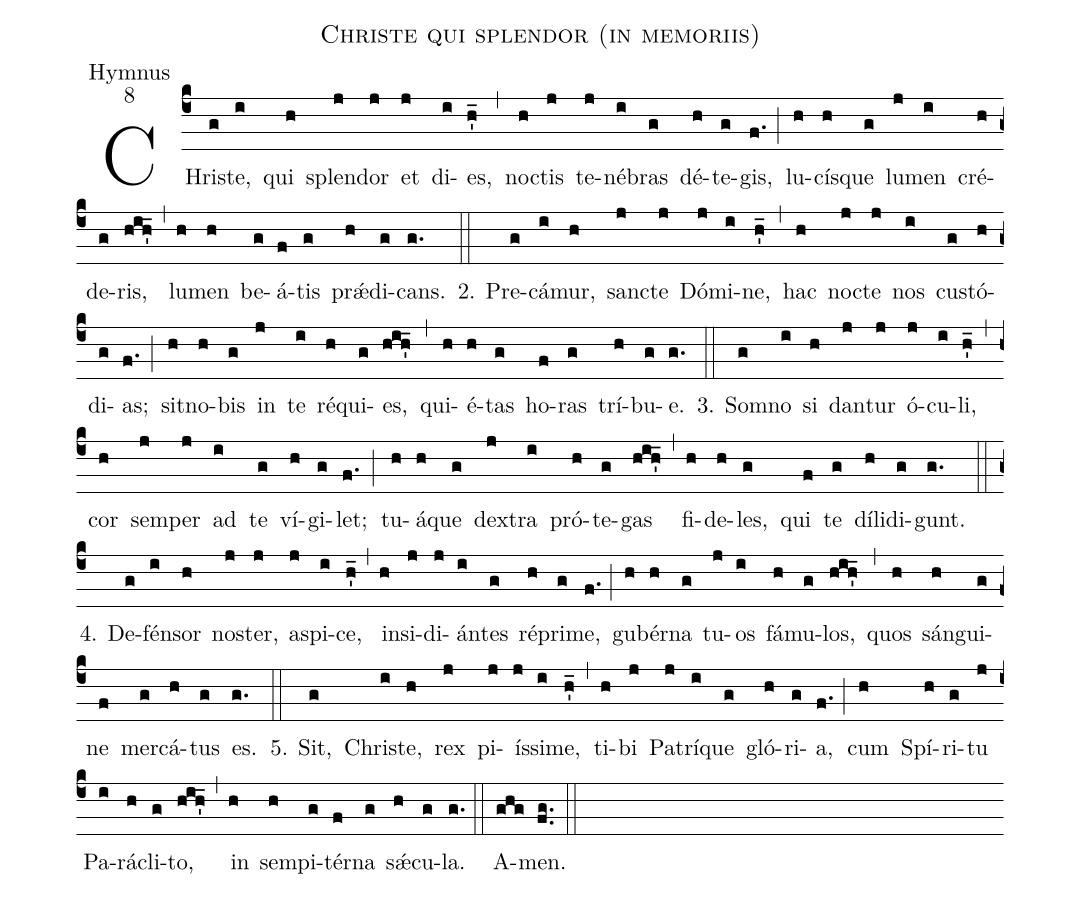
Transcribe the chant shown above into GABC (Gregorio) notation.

name:Christe qui splendor (in memoriis);
office-part:Hymnus;
mode:8;
%%
(c4) CHris(g)te,(i) qui(h) splen(j)dor(j) et(j) di(i)es,(h_') (,)
noc(h)tis(j) te(j)né(i)bras(g) dé(h)te(g)gis,(f.) (;)
lu(h)cís(h)que(g) lu(j)men(i) cré(h)de(g)ris,(h!i!h'_) (,)
lu(h)men(h) be(g)á(f)tis(g) pr<sp>'æ</sp>(h)di(g)cans.(g.) (::)
2. Pre(g)cá(i)mur,(h) san(j)cte(j) Dó(j)mi(i)ne,(h_') (,)
hac(h) noc(j)te(j) nos(i) cus(g)tó(h)di(g)as;(f.) (;)
sit(h)no(h)bis(g) in(j) te(i) ré(h)qui(g)es,(h!i!h'_) (,)
qui(h)é(h)tas(g) ho(f)ras(g) trí(h)bu(g)e.(g.) (::)

3. So(g)mno(i) si(h) dan(j)tur(j) ó(j)cu(i)li,(h_') (,)
cor(h) sem(j)per(j) ad(i) te(g) ví(h)gi(g)let;(f.) (;)
tu(h)á(h)que(g) dex(j)tra(i) pró(h)te(g)gas(h!i!h'_) (,)
fi(h)de(h)les,(g) qui(f) te(g) díli(h)di(g)gunt.(g.) (::)

4. De(g)fén(i)sor(h) nos(j)ter,(j) as(j)pi(i)ce,(h_') (,)
in(h)si(j)di(j)án(i)tes(g) ré(h)pri(g)me,(f.) (;)
gu(h)bér(h)na(g) tu(j)os(i) fá(h)mu(g)los,(h!i!h'_) (,)
quos(h) sán(h)gui(g)ne(f) mer(g)cá(h)tus(g) es.(g.) (::)

5. Sit,(g) Chris(i)te,(h) rex(j) pi(j)í(j)ssi(i)me,(h_') (,)
ti(h)bi(j) Pa(j)trí(i)que(g) gló(h)ri(g)a,(f.) (;)
cum(h) Spí(h)ri(g)tu(j) Pa(i)rá(h)cli(g)to,(h!i!h'_) (,)
in(h) sem(h)pi(g)tér(f)na(g) s<sp>'æ</sp>(h)cu(g)la.(g.) (::)

A(ghg)men.(fg..) (::)
